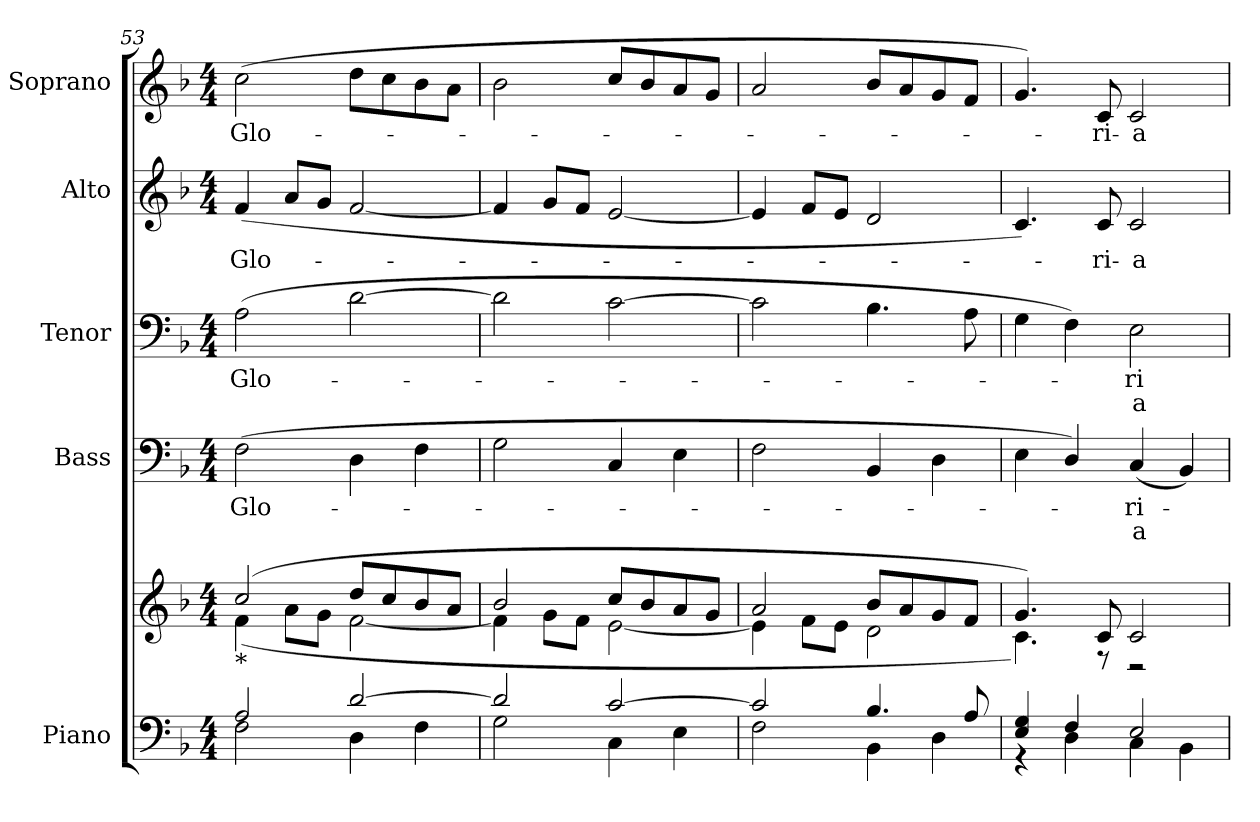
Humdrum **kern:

**kern	**kern	**kern	**text	**text	**kern	**text	**text	**kern	**text	**kern	**text
*part5	*part5	*part4	*part4	*part4	*part3	*part3	*part3	*part2	*part2	*part1	*part1
*staff6	*staff5	*staff4	*staff4	*staff4	*staff3	*staff3	*staff3	*staff2	*staff2	*staff1	*staff1
*I"Piano	*	*I"Bass	*	*	*I"Tenor	*	*	*I"Alto	*	*I"Soprano	*
*I'Pno.	*	*I'B.	*	*	*I'T.	*	*	*I'A.	*	*I'S.	*
*clefF4	*clefG2	*clefF4	*	*	*clefF4	*	*	*clefG2	*	*clefG2	*
*k[b-]	*k[b-]	*k[b-]	*	*	*k[b-]	*	*	*k[b-]	*	*k[b-]	*
*F:	*F:	*F:	*	*	*F:	*	*	*F:	*	*F:	*
*M4/4	*M4/4	*M4/4	*	*	*M4/4	*	*	*M4/4	*	*M4/4	*
=53	=53	=53	=53	=53	=53	=53	=53	=53	=53	=53	=53
*^	*^	*	*	*	*	*	*	*	*	*	*
!	!	!	!	!	!LO:LY:b:color=#000000	!	!	!	!	!	!	!	!
!	!	!	!	!	!	!	!	!LO:LY:b:color=#000000	!	!	!	!	!
!	!	!	!	!	!	!	!	!	!	!	!LO:LY:b:color=#000000	!	!
!	!	!LO:TX:b:i:t=*	!	!	!	!	!	!	!	!	!	!	!
!	!	!	!	!	!	!	!	!	!	!	!	!	!LO:LY:b:color=#000000
2Ai/	2Fi\	(2cci/	(4fi\	(2Fi\	Glo-	.	(2Ai\	Glo-	.	(4fi/	Glo-	(2cci\	Glo-
.	.	.	8ai\L	.	.	.	.	.	.	8ai/L	.	.	.
.	.	.	8gi\J	.	.	.	.	.	.	8gi/J	.	.	.
[>2di/	4Di\	8ddi/L	[<2fi\	4Di\	.	.	[>2di\	.	.	[<2fi/	.	8ddi\L	.
.	.	8cci/	.	.	.	.	.	.	.	.	.	8cci\	.
.	4Fi\	8b-i/	.	4Fi\	.	.	.	.	.	.	.	8b-i\	.
.	.	8ai/J	.	.	.	.	.	.	.	.	.	8ai\J	.
!!LO:PB:g=z
=54	=54	=54	=54	=54	=54	=54	=54	=54	=54	=54	=54	=54	=54
2di/]	2Gi\	2b-i/	4fi\]	2Gi\	.	.	2di\]	.	.	4fi/]	.	2b-i\	.
.	.	.	8gi\L	.	.	.	.	.	.	8gi/L	.	.	.
.	.	.	8fi\J	.	.	.	.	.	.	8fi/J	.	.	.
[>2ci/	4Ci\	8cci/L	[<2ei\	4Ci/	.	.	[>2ci\	.	.	[<2ei/	.	8cci/L	.
.	.	8b-i/	.	.	.	.	.	.	.	.	.	8b-i/	.
.	4Ei\	8ai/	.	4Ei\	.	.	.	.	.	.	.	8ai/	.
.	.	8gi/J	.	.	.	.	.	.	.	.	.	8gi/J	.
=55	=55	=55	=55	=55	=55	=55	=55	=55	=55	=55	=55	=55	=55
2ci/]	2Fi\	2ai/	4ei\]	2Fi\	.	.	2ci\]	.	.	4ei/]	.	2ai/	.
.	.	.	8fi\L	.	.	.	.	.	.	8fi/L	.	.	.
.	.	.	8ei\J	.	.	.	.	.	.	8ei/J	.	.	.
4.B-i/	4BB-i\	8b-i/L	2di\	4BB-i/	.	.	4.B-i\	.	.	2di/	.	8b-i/L	.
.	.	8ai/	.	.	.	.	.	.	.	.	.	8ai/	.
.	4Di\	8gi/	.	4Di\	.	.	.	.	.	.	.	8gi/	.
8Ai/	.	8fi/J	.	.	.	.	8Ai\	.	.	.	.	8fi/J	.
!!LO:PB:g=z
=56	=56	=56	=56	=56	=56	=56	=56	=56	=56	=56	=56	=56	=56
4Ei/ 4Gi	4r	4.gi/)	4.ci\)	4Ei\	.	.	4Gi\	.	.	4.ci/)	.	4.gi/)	.
4Fi/	4Di\	.	.	4Di/)	.	.	4Fi\)	.	.	.	.	.	.
!	!	!	!	!	!	!	!	!	!	!	!LO:LY:b:color=#000000	!	!
!	!	!	!	!	!	!	!	!	!	!	!	!	!LO:LY:b:color=#000000
.	.	8ci/	8r	.	.	.	.	.	.	8ci/	-ri-	8ci/	-ri-
!	!	!	!	!	!LO:LY:b:color=#000000	!LO:LY:b:color=#000000	!	!	!	!	!	!	!
!	!	!	!	!	!	!	!	!LO:LY:b:color=#000000	!LO:LY:b:color=#000000	!	!	!	!
!	!	!	!	!	!	!	!	!	!	!	!LO:LY:b:color=#000000	!	!
!	!	!	!	!	!	!	!	!	!	!	!	!	!LO:LY:b:color=#000000
2Ei/	4Ci\	2ci/	2r	(4Ci/	-ri-	-a	2Ei\	-ri-	-a	2ci/	-a	2ci/	-a
.	4BB-i\	.	.	4BB-i/)	.	.	.	.	.	.	.	.	.
*v	*v	*	*	*	*	*	*	*	*	*	*	*	*
*	*v	*v	*	*	*	*	*	*	*	*	*	*
=	=	=	=	=	=	=	=	=	=	=	=
*-	*-	*-	*-	*-	*-	*-	*-	*-	*-	*-	*-
